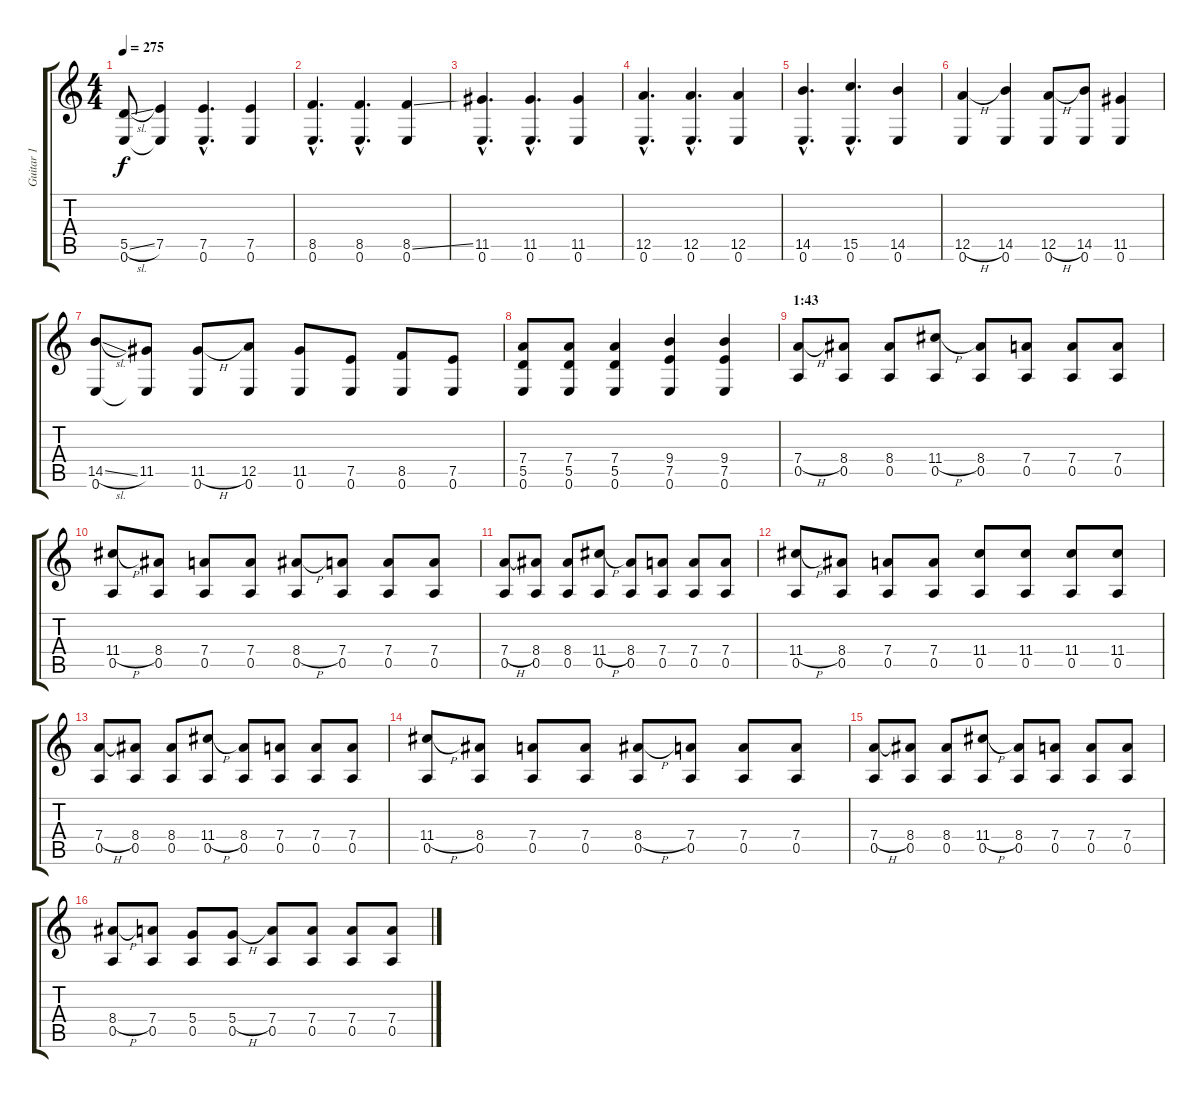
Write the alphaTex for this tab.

\track ("Guitar 1" "Guitar 1") {instrument distortionguitar}
\staff {score tabs}
\tuning (E4 B3 G3 D3 A2 E2) {hide}
\ts (4 4)
\tempo 275
\clef g2
\ks c
(5.5{sl} 0.6).8{dy f} (7.5 0.6{t}).4 (7.5{hac} 0.6{hac}).4{d} (7.5 0.6).4 |
(8.5{hac} 0.6{hac}).4{d} (8.5{hac} 0.6{hac}).4{d} (8.5{ss} 0.6).4 |
(11.5{hac} 0.6{hac}).4{d} (11.5{hac} 0.6{hac}).4{d} (11.5 0.6).4 |
(12.5{hac} 0.6{hac}).4{d} (12.5{hac} 0.6{hac}).4{d} (12.5 0.6).4 |
(14.5{hac} 0.6{hac}).4{d} (15.5{hac} 0.6{hac}).4{d} (14.5 0.6).4 |
(12.5{h} 0.6).4 (14.5 0.6).4 (12.5{h} 0.6).8 (14.5 0.6).8 (11.5 0.6).4 |
(14.5{sl} 0.6).8 (11.5 0.6{t}).8 (11.5{h} 0.6).8 (12.5 0.6).8 (11.5 0.6).8 (7.5 0.6).8 (8.5 0.6).8 (7.5 0.6).8 |
(7.4 5.5 0.6).8 (7.4 5.5 0.6).8 (7.4 5.5 0.6).4 (9.4 7.5 0.6).4 (9.4 7.5 0.6).4 |
\section ("" "1:43")
(7.4{h} 0.5).8 (8.4 0.5).8 (8.4 0.5).8 (11.4{h} 0.5).8 (8.4 0.5).8 (7.4 0.5).8 (7.4 0.5).8 (7.4 0.5).8 |
(11.4{h} 0.5).8 (8.4 0.5).8 (7.4 0.5).8 (7.4 0.5).8 (8.4{h} 0.5).8 (7.4 0.5).8 (7.4 0.5).8 (7.4 0.5).8 |
(7.4{h} 0.5).8 (8.4 0.5).8 (8.4 0.5).8 (11.4{h} 0.5).8 (8.4 0.5).8 (7.4 0.5).8 (7.4 0.5).8 (7.4 0.5).8 |
(11.4{h} 0.5).8 (8.4 0.5).8 (7.4 0.5).8 (7.4 0.5).8 (11.4 0.5).8 (11.4 0.5).8 (11.4 0.5).8 (11.4 0.5).8 |
(7.4{h} 0.5).8 (8.4 0.5).8 (8.4 0.5).8 (11.4{h} 0.5).8 (8.4 0.5).8 (7.4 0.5).8 (7.4 0.5).8 (7.4 0.5).8 |
(11.4{h} 0.5).8 (8.4 0.5).8 (7.4 0.5).8 (7.4 0.5).8 (8.4{h} 0.5).8 (7.4 0.5).8 (7.4 0.5).8 (7.4 0.5).8 |
(7.4{h} 0.5).8 (8.4 0.5).8 (8.4 0.5).8 (11.4{h} 0.5).8 (8.4 0.5).8 (7.4 0.5).8 (7.4 0.5).8 (7.4 0.5).8 |
(8.4{h} 0.5).8 (7.4 0.5).8 (5.4 0.5).8 (5.4{h} 0.5).8 (7.4 0.5).8 (7.4 0.5).8 (7.4 0.5).8 (7.4 0.5).8
